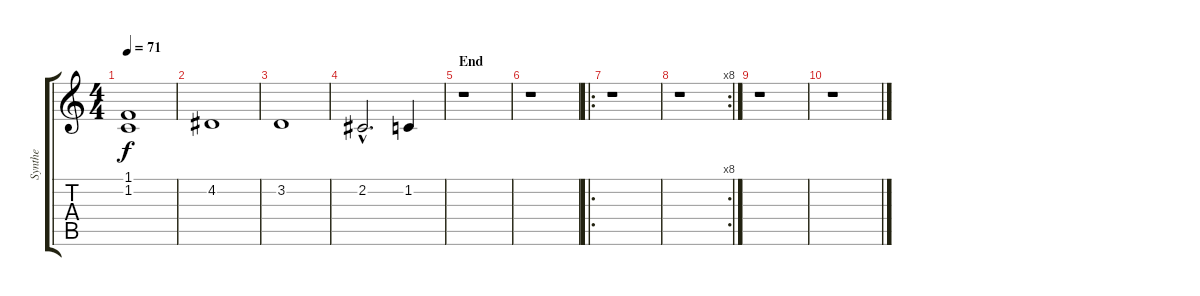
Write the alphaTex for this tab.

\track ("Synthe" "Synthe") {instrument pad7halo}
\staff {score tabs}
\tuning (E4 B3 G3 D3 A2 E2) {hide}
\ts (4 4)
\tempo 71
\clef g2
\ks c
(1.1 1.2{t}).1{dy f} |
4.2.1 |
3.2.1 |
2.2{hac}.2{d} 1.2.4 |
\section ("" "End")
r.1 |
r.1 |
\ro
r.1 |
\rc 8
r.1 |
r.1 |
r.1
